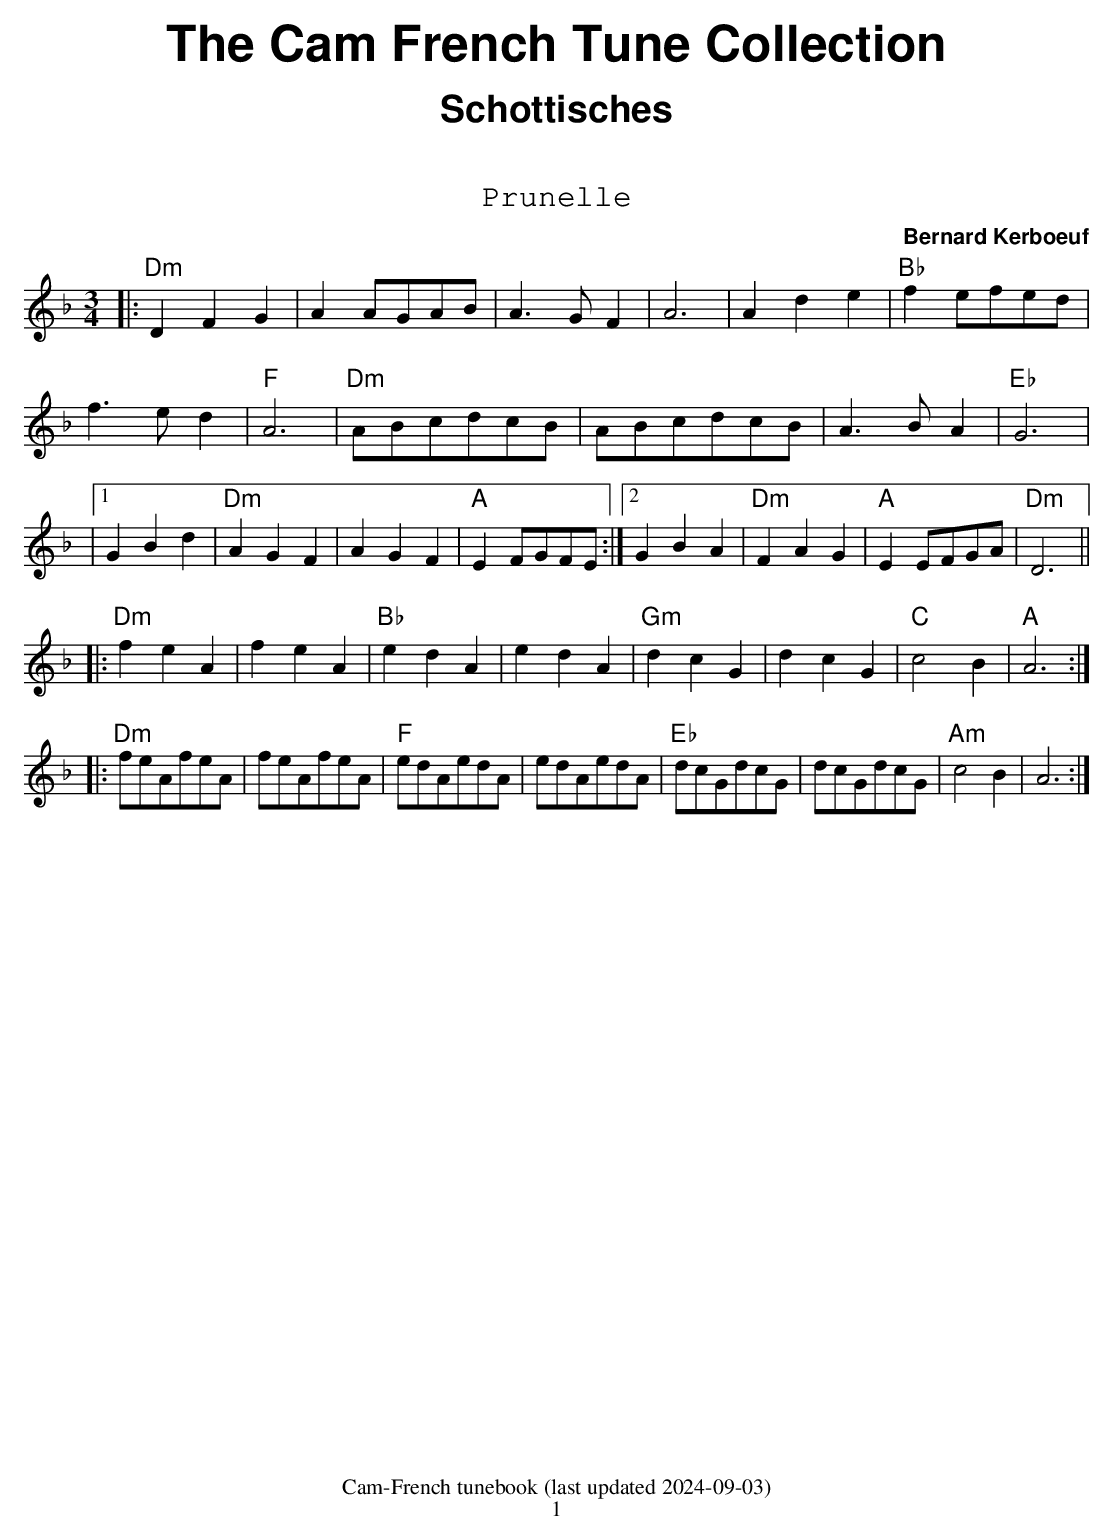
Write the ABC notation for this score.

X:1
T:Prunelle
C:Bernard Kerboeuf
M:3/4
L:1/4
K:Dm
|:"Dm"DFG|AA/2G/2A/2B/2|A>GF|A3|Ade|"Bb"fe/2f/2e/2d/2|
f>ed|"F"A3|"Dm"A/2B/2c/2d/2c/2B/2|A/2B/2c/2d/2c/2B/2|A>BA|"Eb"G3|
|1GBd|"Dm"AGF|AGF|"A"EF/2G/2F/2E/2:|2GBA|"Dm"FAG|"A"EE/2F/2G/2A/2|"Dm"D3||
|:"Dm"feA|feA|"Bb"edA|edA|"Gm"dcG|dcG|"C"c2B|"A"A3:|
|:"Dm"f/2e/2A/2f/2e/2A/2|f/2e/2A/2f/2e/2A/2|"F"e/2d/2A/2e/2d/2A/2|e/2d/2A/2e/2d/2A/2|"Eb"d/2c/2G/2d/2c/2G/2|d/2c/2G/2d/2c/2G/2|"Am"c2B|A3:|
